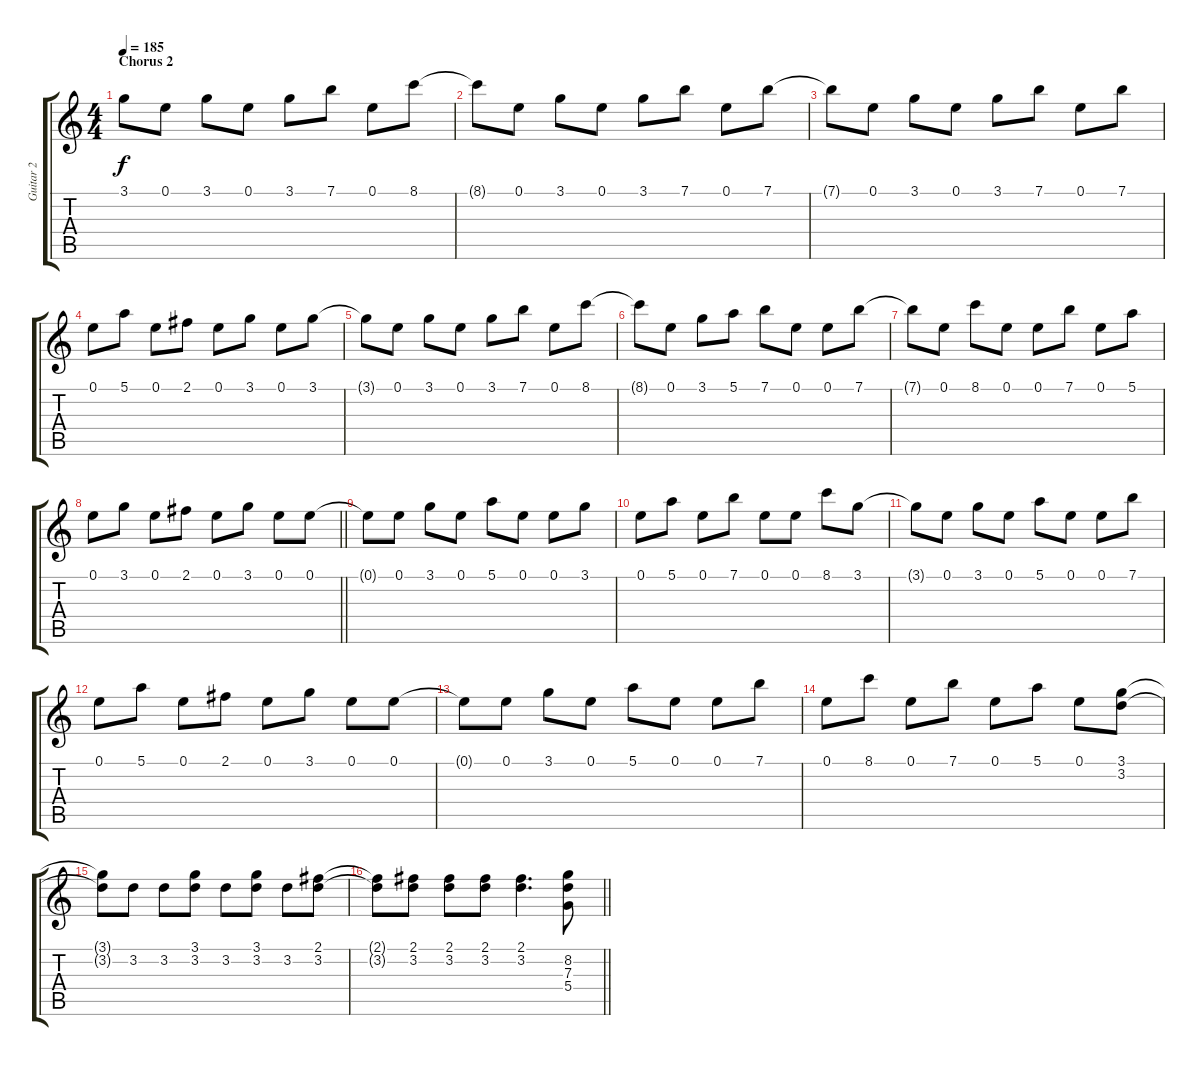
\track ("Guitar 2" "Guitar 2") {solo instrument overdrivenguitar}
\staff {score tabs}
\tuning (E4 B3 G3 D3 A2 E2) {hide}
\ts (4 4)
\section ("" "Chorus 2")
\tempo 185
\clef g2
\ks c
3.1{t}.8{dy f} 0.1.8 3.1.8 0.1.8 3.1.8 7.1.8 0.1.8 8.1.8 |
8.1{t}.8 0.1.8 3.1.8 0.1.8 3.1.8 7.1.8 0.1.8 7.1.8 |
7.1{t}.8 0.1.8 3.1.8 0.1.8 3.1.8 7.1.8 0.1.8 7.1.8 |
0.1.8 5.1.8 0.1.8 2.1.8 0.1.8 3.1.8 0.1.8 3.1.8 |
3.1{t}.8 0.1.8 3.1.8 0.1.8 3.1.8 7.1.8 0.1.8 8.1.8 |
8.1{t}.8 0.1.8 3.1.8 5.1.8 7.1.8 0.1.8 0.1.8 7.1.8 |
7.1{t}.8 0.1.8 8.1.8 0.1.8 0.1.8 7.1.8 0.1.8 5.1.8 |
\barLineRight lightlight
0.1.8 3.1.8 0.1.8 2.1.8 0.1.8 3.1.8 0.1.8 0.1.8 |
\section ("" "")
0.1{t}.8 0.1.8 3.1.8 0.1.8 5.1.8 0.1.8 0.1.8 3.1.8 |
0.1.8 5.1.8 0.1.8 7.1.8 0.1.8 0.1.8 8.1.8 3.1.8 |
3.1{t}.8 0.1.8 3.1.8 0.1.8 5.1.8 0.1.8 0.1.8 7.1.8 |
0.1.8 5.1.8 0.1.8 2.1.8 0.1.8 3.1.8 0.1.8 0.1.8 |
0.1{t}.8 0.1.8 3.1.8 0.1.8 5.1.8 0.1.8 0.1.8 7.1.8 |
0.1.8 8.1.8 0.1.8 7.1.8 0.1.8 5.1.8 0.1.8 (3.1 3.2).8 |
(3.1{t} 3.2{t}).8 3.2.8 3.2.8 (3.1 3.2).8 3.2.8 (3.1 3.2).8 3.2.8 (2.1 3.2).8 |
\barLineRight lightlight
(2.1{t} 3.2{t}).8 (2.1 3.2).8 (2.1 3.2).8 (2.1 3.2).8 (2.1 3.2).4{d} (8.2 7.3 5.4).8
